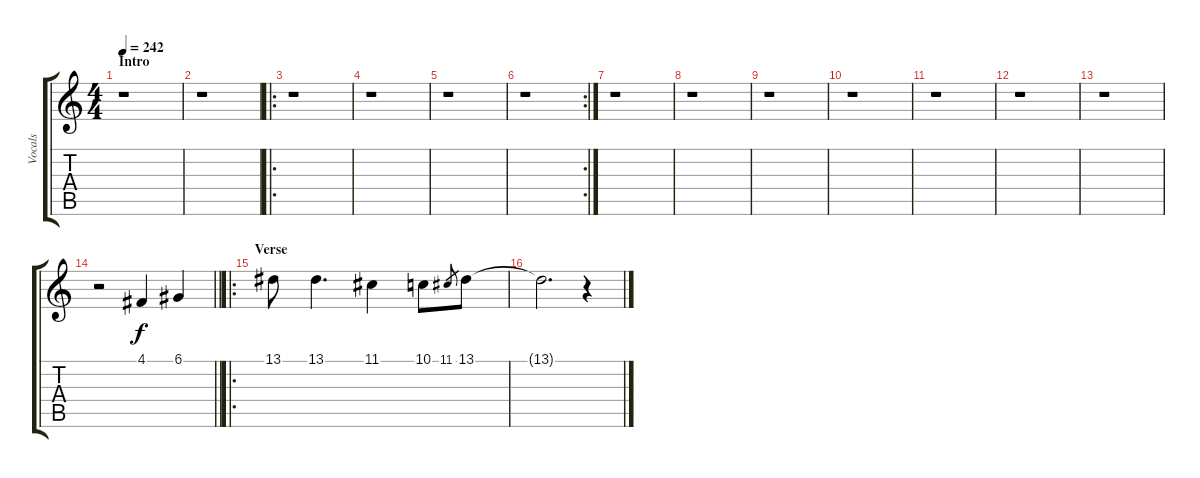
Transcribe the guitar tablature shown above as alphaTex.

\track ("Vocals" "Vocals") {instrument lead2sawtooth}
\staff {score tabs}
\tuning (D4 A3 F3 C3 G2 D2) {hide}
\ts (4 4)
\section ("" "Intro")
\tempo 242
\clef g2
\ks c
r.1{dy f instrument lead2sawtooth} |
r.1 |
\ro
r.1 |
r.1 |
r.1 |
\rc 2
r.1 |
r.1 |
r.1 |
r.1 |
r.1 |
r.1 |
r.1 |
r.1 |
\barLineRight lightlight
r.2 4.1.4 6.1.4 |
\ro
\section ("" "Verse")
13.1.8 13.1.4{d} 11.1.4 10.1.8 11.1.8{gr} 13.1.8 |
13.1{t}.2{d} r.4
